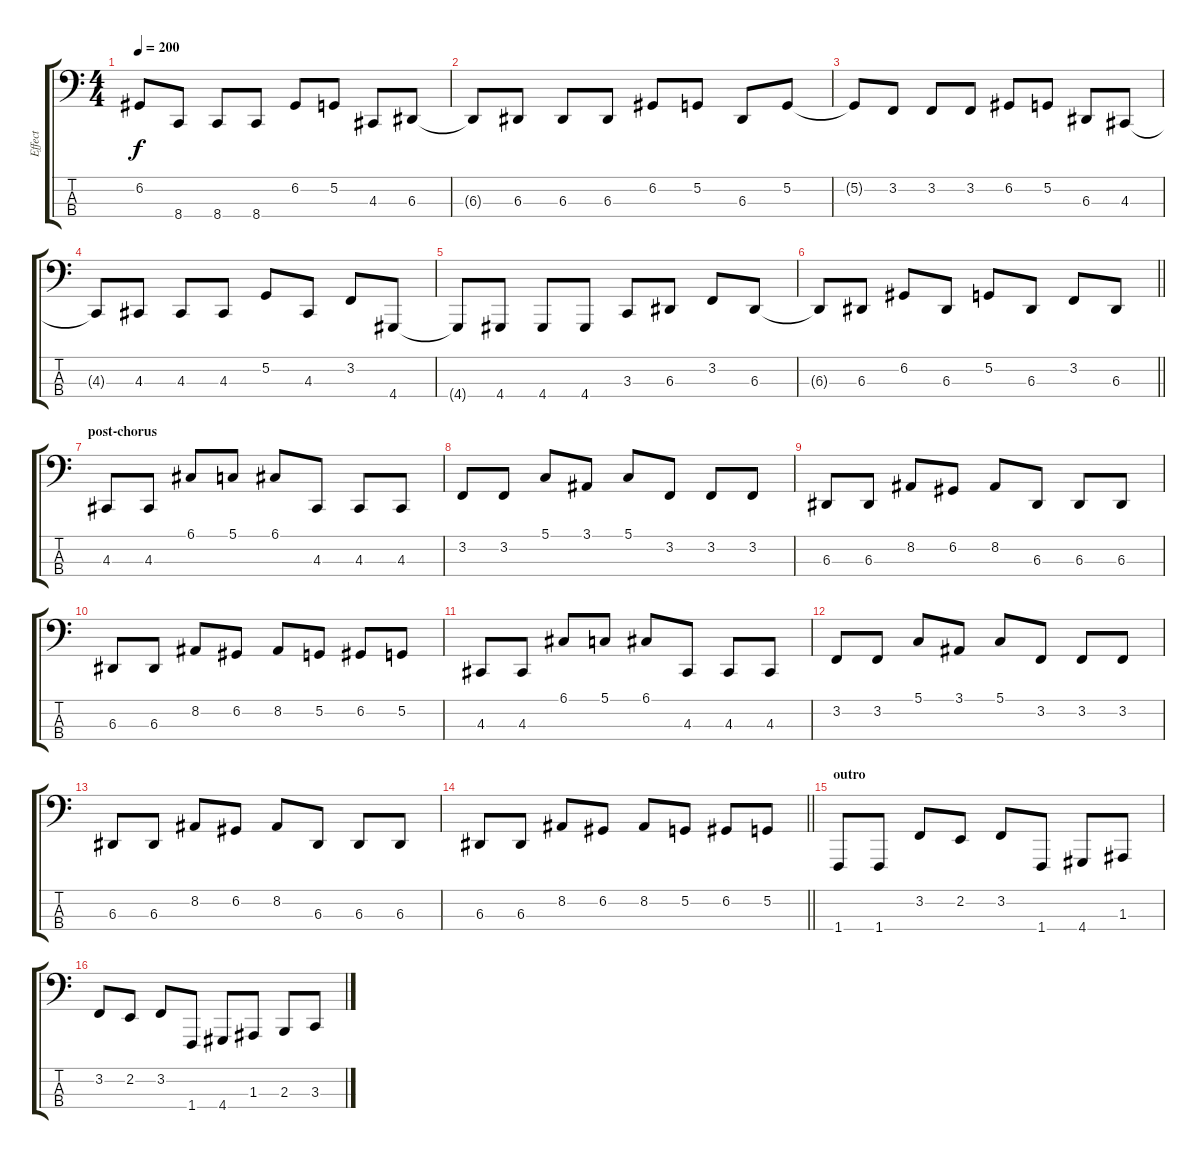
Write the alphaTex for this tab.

\track ("Effect" "Effect") {instrument acousticgrandpiano}
\staff {score tabs}
\tuning (G2 D2 A1 E1) {hide}
\ts (4 4)
\tempo 200
\clef f4
\ks c
6.2.8{dy f} 8.4.8 8.4.8 8.4.8 6.2.8 5.2.8 4.3.8 6.3.8 |
6.3{t}.8 6.3.8 6.3.8 6.3.8 6.2.8 5.2.8 6.3.8 5.2.8 |
5.2{t}.8 3.2.8 3.2.8 3.2.8 6.2.8 5.2.8 6.3.8 4.3.8 |
4.3{t}.8 4.3.8 4.3.8 4.3.8 5.2.8 4.3.8 3.2.8 4.4.8 |
4.4{t}.8 4.4.8 4.4.8 4.4.8 3.3.8 6.3.8 3.2.8 6.3.8 |
\barLineRight lightlight
6.3{t}.8 6.3.8 6.2.8 6.3.8 5.2.8 6.3.8 3.2.8 6.3.8 |
\section ("" "post-chorus")
4.3.8 4.3.8 6.1.8 5.1.8 6.1.8 4.3.8 4.3.8 4.3.8 |
3.2.8 3.2.8 5.1.8 3.1.8 5.1.8 3.2.8 3.2.8 3.2.8 |
6.3.8 6.3.8 8.2.8 6.2.8 8.2.8 6.3.8 6.3.8 6.3.8 |
6.3.8 6.3.8 8.2.8 6.2.8 8.2.8 5.2.8 6.2.8 5.2.8 |
4.3.8 4.3.8 6.1.8 5.1.8 6.1.8 4.3.8 4.3.8 4.3.8 |
3.2.8 3.2.8 5.1.8 3.1.8 5.1.8 3.2.8 3.2.8 3.2.8 |
6.3.8 6.3.8 8.2.8 6.2.8 8.2.8 6.3.8 6.3.8 6.3.8 |
\barLineRight lightlight
6.3.8 6.3.8 8.2.8 6.2.8 8.2.8 5.2.8 6.2.8 5.2.8 |
\section ("" "outro")
1.4.8 1.4.8 3.2.8 2.2.8 3.2.8 1.4.8 4.4.8 1.3.8 |
3.2.8 2.2.8 3.2.8 1.4.8 4.4.8 1.3.8 2.3.8 3.3.8
